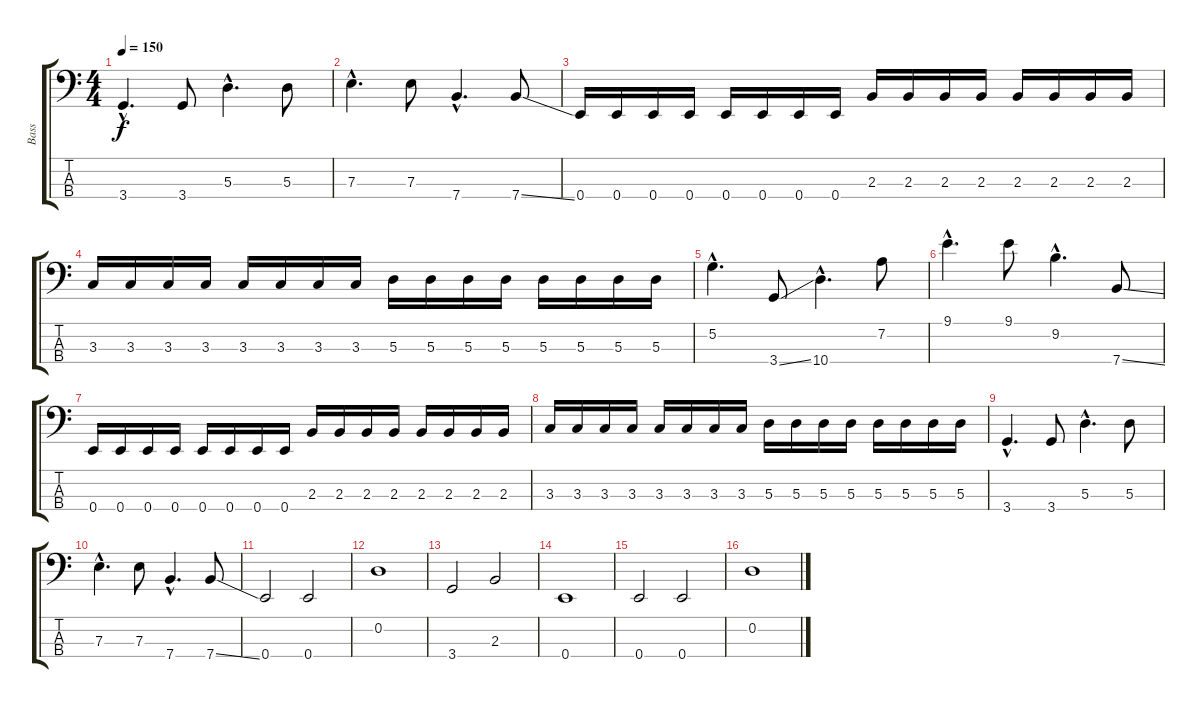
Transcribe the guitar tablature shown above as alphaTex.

\track ("Bass" "Bass") {instrument electricbasspick}
\staff {score tabs}
\tuning (G2 D2 A1 E1) {hide}
\ts (4 4)
\tempo 150
\clef f4
\ks c
3.4{hac}.4{d dy f} 3.4.8 5.3{hac}.4{d} 5.3.8 |
7.3{hac}.4{d} 7.3.8 7.4{hac}.4{d} 7.4{ss}.8 |
0.4.16 0.4.16 0.4.16 0.4.16 0.4.16 0.4.16 0.4.16 0.4.16 2.3.16 2.3.16 2.3.16 2.3.16 2.3.16 2.3.16 2.3.16 2.3.16 |
3.3.16 3.3.16 3.3.16 3.3.16 3.3.16 3.3.16 3.3.16 3.3.16 5.3.16 5.3.16 5.3.16 5.3.16 5.3.16 5.3.16 5.3.16 5.3.16 |
5.2{hac}.4{d} 3.4{ss}.8 10.4{hac}.4{d} 7.2.8 |
9.1{hac}.4{d} 9.1.8 9.2{hac}.4{d} 7.4{ss}.8 |
0.4.16 0.4.16 0.4.16 0.4.16 0.4.16 0.4.16 0.4.16 0.4.16 2.3.16 2.3.16 2.3.16 2.3.16 2.3.16 2.3.16 2.3.16 2.3.16 |
3.3.16 3.3.16 3.3.16 3.3.16 3.3.16 3.3.16 3.3.16 3.3.16 5.3.16 5.3.16 5.3.16 5.3.16 5.3.16 5.3.16 5.3.16 5.3.16 |
3.4{hac}.4{d} 3.4.8 5.3{hac}.4{d} 5.3.8 |
7.3{hac}.4{d} 7.3.8 7.4{hac}.4{d} 7.4{ss}.8 |
0.4.2 0.4.2 |
0.2.1 |
3.4.2 2.3.2 |
0.4.1 |
0.4.2 0.4.2 |
0.2.1
